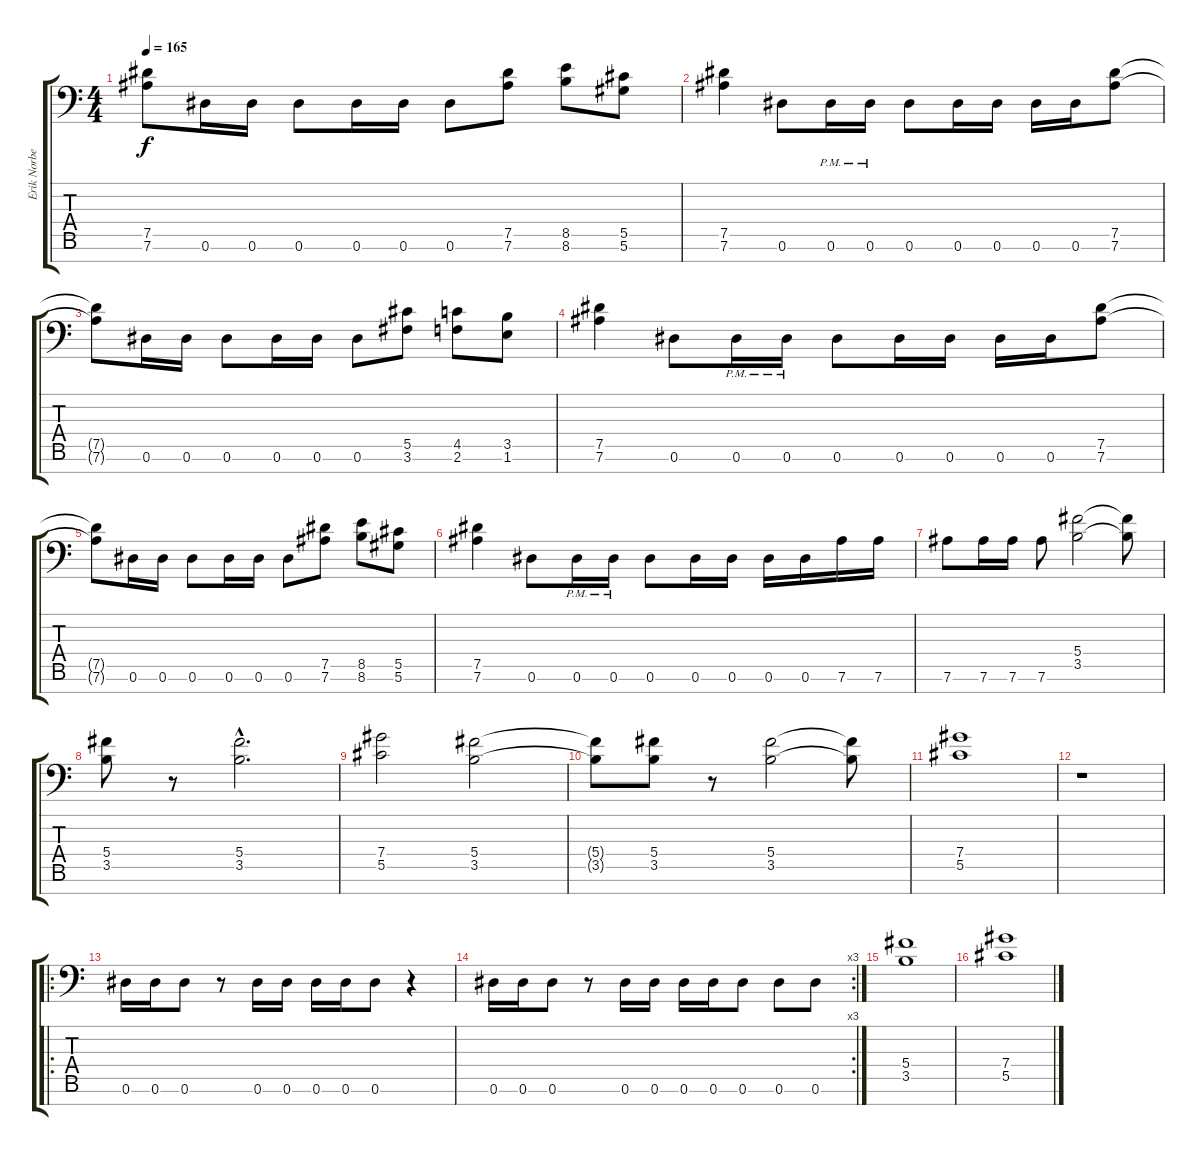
\track ("Erik Norberg" "Erik Norbe") {instrument distortionguitar}
\staff {score tabs}
\tuning (Eb4 Bb3 Gb3 Db3 Ab2 Eb2 Bb1) {hide}
\ts (4 4)
\tempo 165
\clef f4
\ks c
(7.5{t} 7.6{t}).8{dy f} 0.6.16 0.6.16 0.6.8 0.6.16 0.6.16 0.6.8 (7.5 7.6).8 (8.5 8.6).8 (5.5 5.6).8 |
(7.5 7.6).4 0.6.8 0.6{pm}.16 0.6{pm}.16 0.6.8 0.6.16 0.6.16 0.6.16 0.6.16 (7.5 7.6).8 |
(7.5{t} 7.6{t}).8 0.6.16 0.6.16 0.6.8 0.6.16 0.6.16 0.6.8 (5.5 3.6).8 (4.5 2.6).8 (3.5 1.6).8 |
(7.5 7.6).4 0.6.8 0.6{pm}.16 0.6{pm}.16 0.6.8 0.6.16 0.6.16 0.6.16 0.6.16 (7.5 7.6).8 |
(7.5{t} 7.6{t}).8 0.6.16 0.6.16 0.6.8 0.6.16 0.6.16 0.6.8 (7.5 7.6).8 (8.5 8.6).8 (5.5 5.6).8 |
(7.5 7.6).4 0.6.8 0.6{pm}.16 0.6{pm}.16 0.6.8 0.6.16 0.6.16 0.6.16 0.6.16 7.6.16 7.6.16 |
7.6.8 7.6.16 7.6.16 7.6.8 (5.4 3.5).2 (5.4{t} 3.5{t}).8 |
(5.4 3.5).8 r.8 (5.4{hac} 3.5{hac}).2{d} |
(7.4 5.5).2 (5.4 3.5).2 |
(5.4{t} 3.5{t}).8 (5.4 3.5).8 r.8 (5.4 3.5).2 (5.4{t} 3.5{t}).8 |
(7.4 5.5).1 |
r.1 |
\ro
0.6.16 0.6.16 0.6.8 r.8 0.6.16 0.6.16 0.6.16 0.6.16 0.6.8 r.4 |
\rc 3
0.6.16 0.6.16 0.6.8 r.8 0.6.16 0.6.16 0.6.16 0.6.16 0.6.8 0.6.8 0.6.8 |
(5.4 3.5).1 |
(7.4 5.5).1
